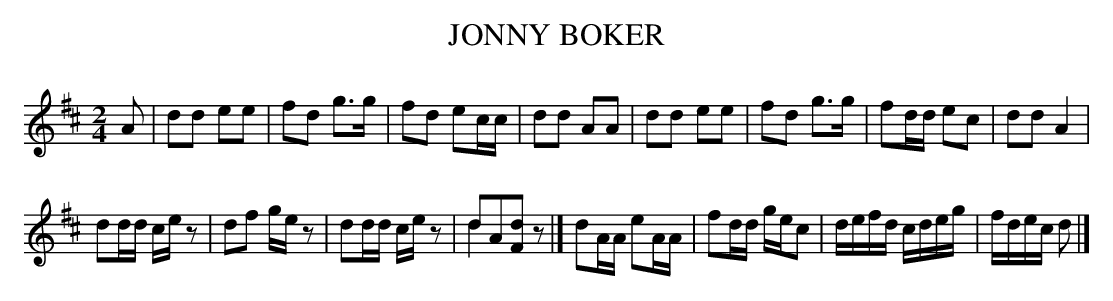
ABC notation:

X:1
T: JONNY BOKER
M: 2/4
L: 1/8
K: D
A |\
dd ee | fd g>g | fd ec/c/ | dd AA |\
dd ee | fd g>g | fd/d/ ec | dd A2 |
dd/d/ c/e/z | df g/e/z | dd/d/ c/e/z | dA[dF]z & d2x2 |]\
dA/A/ eA/A/ | fd/d/ g/e/c | d/e/f/d/ c/d/e/g/ | f/d/e/c/ d |]
